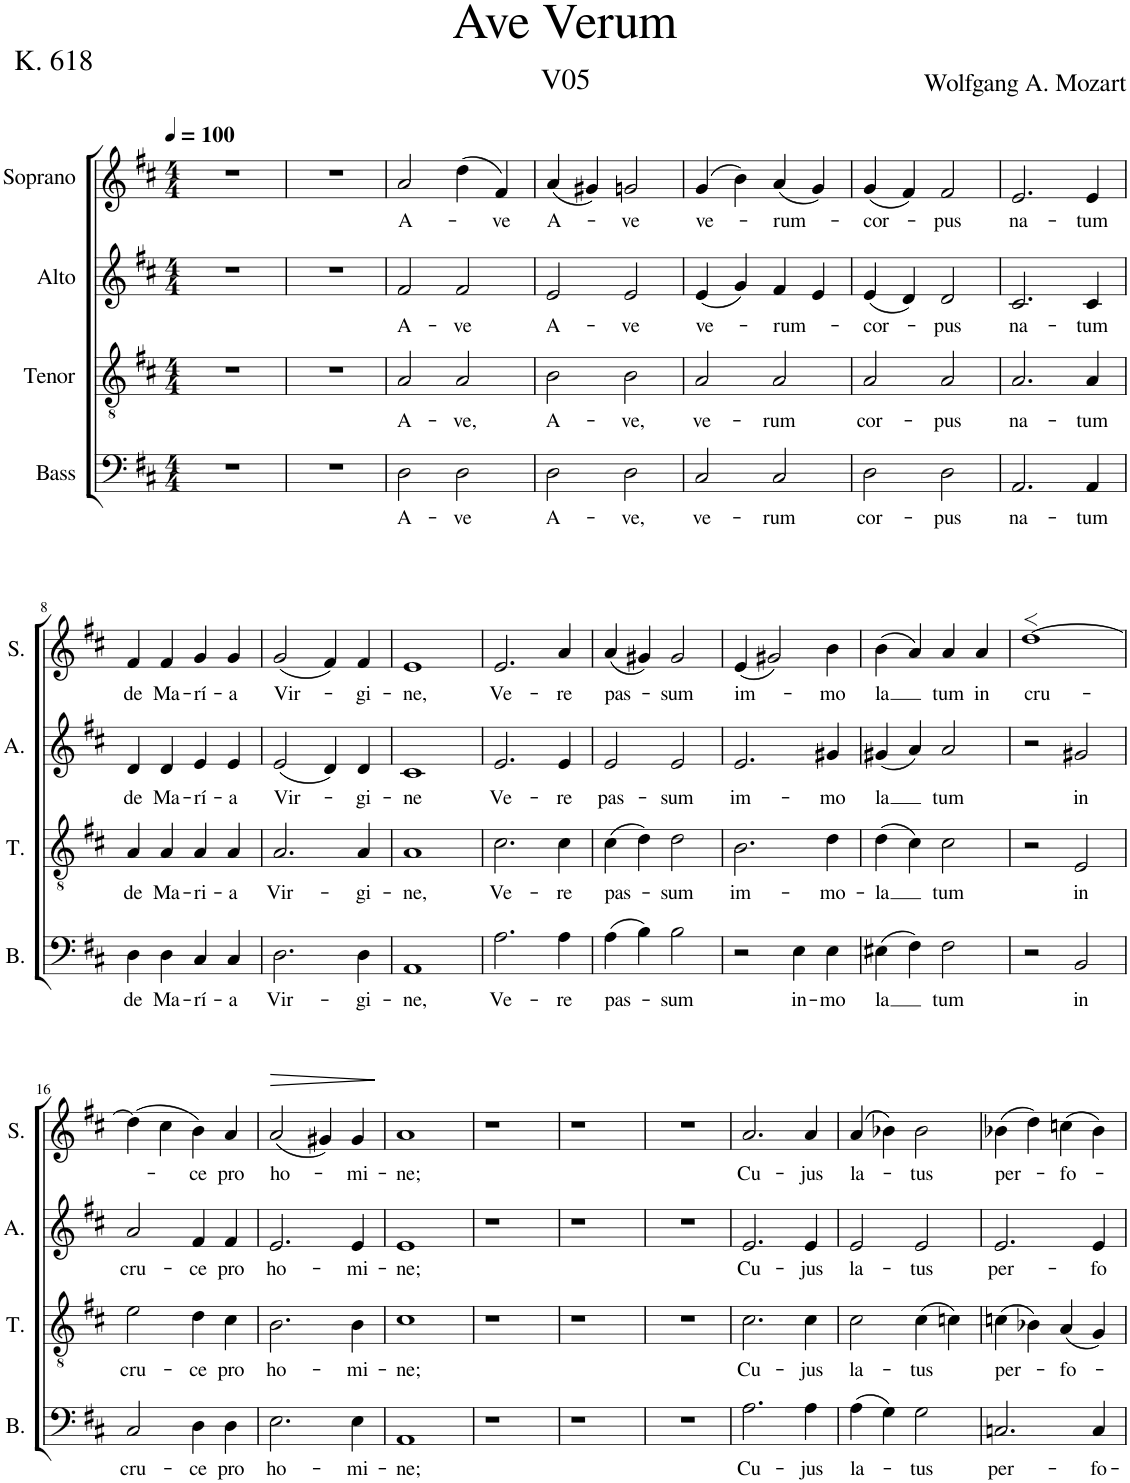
**kern	**text	**kern	**text	**kern	**text	**kern	**text	**dynam
*part4	*part4	*part3	*part3	*part2	*part2	*part1	*part1	*part1
*staff4	*staff4	*staff3	*staff3	*staff2	*staff2	*staff1	*staff1	*staff1
*I"Bass	*	*I"Tenor	*	*I"Alto	*	*I"Soprano	*	*
*I'B.	*	*I'T.	*	*I'A.	*	*I'S.	*	*
*clefF4	*	*clefGv2	*	*clefG2	*	*clefG2	*	*
*Trd7c12	*	*	*	*	*	*	*	*
*k[f#c#]	*	*k[f#c#]	*	*k[f#c#]	*	*k[f#c#]	*	*
*M4/4	*	*M4/4	*	*M4/4	*	*M4/4	*	*
*MM100	*	*MM100	*	*MM100	*	*MM100	*	*
=1	=1	=1	=1	=1	=1	=1	=1	=1
1r	.	1r	.	1r	.	1r	.	.
=2	=2	=2	=2	=2	=2	=2	=2	=2
1r	.	1r	.	1r	.	1r	.	.
=3	=3	=3	=3	=3	=3	=3	=3	=3
!	!LO:LY:b	!	!LO:LY:b	!	!LO:LY:b	!	!LO:LY:b	!
2D\	A-	2A/	A-	2f#/	A-	2a/	A-	.
!	!LO:LY:b	!	!LO:LY:b	!	!LO:LY:b	!	!	!
2D\	-ve	2A/	-ve,	2f#/	-ve	(4dd\	.	.
!	!	!	!	!	!	!	!LO:LY:b	!
.	.	.	.	.	.	4f#/)	-ve	.
=4	=4	=4	=4	=4	=4	=4	=4	=4
!	!LO:LY:b	!	!LO:LY:b	!	!LO:LY:b	!	!LO:LY:b	!
2D\	A-	2B\	A-	2e/	A-	(4a/	A-	.
.	.	.	.	.	.	4g#X/)	.	.
!	!LO:LY:b	!	!LO:LY:b	!	!LO:LY:b	!	!LO:LY:b	!
2D\	-ve,	2B\	-ve,	2e/	-ve	2gn/	-ve	.
=5	=5	=5	=5	=5	=5	=5	=5	=5
!	!LO:LY:b	!	!LO:LY:b	!	!LO:LY:b	!	!LO:LY:b	!
2C#/	ve-	2A/	ve-	(4e/	ve-	(4g/	ve-	.
.	.	.	.	4g/)	.	4b\)	.	.
!	!LO:LY:b	!	!LO:LY:b	!	!LO:LY:b	!	!LO:LY:b	!
2C#/	-rum	2A/	-rum	4f#/	-rum-	(4a/	-rum-	.
.	.	.	.	4e/	.	4g/)	.	.
=6	=6	=6	=6	=6	=6	=6	=6	=6
!	!LO:LY:b	!	!LO:LY:b	!	!LO:LY:b	!	!LO:LY:b	!
2D\	cor-	2A/	cor-	(4e/	-cor-	(4g/	-cor-	.
.	.	.	.	4d/)	.	4f#/)	.	.
!	!LO:LY:b	!	!LO:LY:b	!	!LO:LY:b	!	!LO:LY:b	!
2D\	-pus	2A/	-pus	2d/	-pus	2f#/	-pus	.
=7	=7	=7	=7	=7	=7	=7	=7	=7
!	!LO:LY:b	!	!LO:LY:b	!	!LO:LY:b	!	!LO:LY:b	!
2.AA/	na-	2.A/	na-	2.c#/	na-	2.e/	na-	.
!	!LO:LY:b	!	!LO:LY:b	!	!LO:LY:b	!	!LO:LY:b	!
4AA/	-tum	4A/	-tum	4c#/	-tum	4e/	-tum	.
!!LO:LB:g=z
=8	=8	=8	=8	=8	=8	=8	=8	=8
!	!LO:LY:b	!	!LO:LY:b	!	!LO:LY:b	!	!LO:LY:b	!
4D\	de	4A/	de	4d/	de	4f#/	de	.
!	!LO:LY:b	!	!LO:LY:b	!	!LO:LY:b	!	!LO:LY:b	!
4D\	Ma-	4A/	Ma-	4d/	Ma-	4f#/	Ma-	.
!	!LO:LY:b	!	!LO:LY:b	!	!LO:LY:b	!	!LO:LY:b	!
4C#/	-rí-	4A/	-ri-	4e/	-rí-	4g/	-rí-	.
!	!LO:LY:b	!	!LO:LY:b	!	!LO:LY:b	!	!LO:LY:b	!
4C#/	-a	4A/	-a	4e/	-a	4g/	-a	.
=9	=9	=9	=9	=9	=9	=9	=9	=9
!	!LO:LY:b	!	!LO:LY:b	!	!LO:LY:b	!	!LO:LY:b	!
2.D\	Vir-	2.A/	Vir-	(2e/	Vir-	(2g/	Vir-	.
.	.	.	.	4d/)	.	4f#/)	.	.
!	!LO:LY:b	!	!LO:LY:b	!	!LO:LY:b	!	!LO:LY:b	!
4D\	-gi-	4A/	-gi-	4d/	-gi-	4f#/	-gi-	.
=10	=10	=10	=10	=10	=10	=10	=10	=10
!	!LO:LY:b	!	!LO:LY:b	!	!LO:LY:b	!	!LO:LY:b	!
1AA	-ne,	1A	-ne,	1c#	-ne	1e	-ne,	.
=11	=11	=11	=11	=11	=11	=11	=11	=11
!	!LO:LY:b	!	!LO:LY:b	!	!LO:LY:b	!	!LO:LY:b	!
2.A\	Ve-	2.c#\	Ve-	2.e/	Ve-	2.e/	Ve-	.
!	!LO:LY:b	!	!LO:LY:b	!	!LO:LY:b	!	!LO:LY:b	!
4A\	-re	4c#\	-re	4e/	-re	4a/	-re	.
=12	=12	=12	=12	=12	=12	=12	=12	=12
!	!LO:LY:b	!	!LO:LY:b	!	!LO:LY:b	!	!LO:LY:b	!
(4A\	pas-	(4c#\	pas-	2e/	pas-	(4a/	pas-	.
4B\)	.	4d\)	.	.	.	4g#X/)	.	.
!	!LO:LY:b	!	!LO:LY:b	!	!LO:LY:b	!	!LO:LY:b	!
2B\	-sum	2d\	-sum	2e/	-sum	2g#/	-sum	.
=13	=13	=13	=13	=13	=13	=13	=13	=13
!	!	!	!LO:LY:b	!	!LO:LY:b	!	!LO:LY:b	!
2r	.	2.B\	im-	2.e/	im-	(4e/	im-	.
.	.	.	.	.	.	2g#X/)	.	.
!	!LO:LY:b	!	!	!	!	!	!	!
4E\	in-	.	.	.	.	.	.	.
!	!LO:LY:b	!	!LO:LY:b	!	!LO:LY:b	!	!LO:LY:b	!
4E\	-mo	4d\	-mo-	4g#X/	-mo	4b\	-mo	.
=14	=14	=14	=14	=14	=14	=14	=14	=14
!	!LO:LY:b	!	!LO:LY:b	!	!LO:LY:b	!	!LO:LY:b	!
(4E#X\	-la	(4d\	-la	(4g#X/	-la	(4b\	-la	.
4F#\)	.	4c#\)	.	4a/)	.	4a/)	.	.
!	!LO:LY:b	!	!LO:LY:b	!	!LO:LY:b	!	!LO:LY:b	!
2F#\	tum	2c#\	tum	2a/	tum	4a/	tum	.
!	!	!	!	!	!	!	!LO:LY:b	!
.	.	.	.	.	.	4a/	in	.
=15	=15	=15	=15	=15	=15	=15	=15	=15
!	!	!	!	!	!	!	!LO:LY:b	!
2r	.	2r	.	2r	.	[1dd>	cru-	.
!	!LO:LY:b	!	!LO:LY:b	!	!LO:LY:b	!	!	!
2BB/	in	2E/	in	2g#X/	in	.	.	.
!!LO:LB:g=z
=16	=16	=16	=16	=16	=16	=16	=16	=16
!	!LO:LY:b	!	!LO:LY:b	!	!LO:LY:b	!	!	!
2C#/	cru-	2e\	cru-	2a/	cru-	(4dd\]	.	.
.	.	.	.	.	.	4cc#\	.	.
!	!LO:LY:b	!	!LO:LY:b	!	!LO:LY:b	!	!LO:LY:b	!
4D\	-ce	4d\	-ce	4f#/	-ce	4b\)	-ce	.
!	!LO:LY:b	!	!LO:LY:b	!	!LO:LY:b	!	!LO:LY:b	!
4D\	pro	4c#\	pro	4f#/	pro	4a/	pro	.
=17	=17	=17	=17	=17	=17	=17	=17	=17
!	!LO:LY:b	!	!LO:LY:b	!	!LO:LY:b	!	!LO:LY:b	!LO:HP:b
2.E\	ho-	2.B\	ho-	2.e/	ho-	(2a/	ho-	>
.	.	.	.	.	.	4g#X/)	.	.
!	!LO:LY:b	!	!LO:LY:b	!	!LO:LY:b	!	!LO:LY:b	!
4E\	-mi-	4B\	-mi-	4e/	-mi-	4g#/	-mi-	.
.	.	.	.	.	.	.	.	]
=18	=18	=18	=18	=18	=18	=18	=18	=18
!	!LO:LY:b	!	!LO:LY:b	!	!LO:LY:b	!	!LO:LY:b	!
1AA	-ne;	1c#	-ne;	1e	-ne;	1a	-ne;	.
=19	=19	=19	=19	=19	=19	=19	=19	=19
1r	.	1r	.	1r	.	1r	.	.
=20	=20	=20	=20	=20	=20	=20	=20	=20
1r	.	1r	.	1r	.	1r	.	.
=21	=21	=21	=21	=21	=21	=21	=21	=21
1r	.	1r	.	1r	.	1r	.	.
=22	=22	=22	=22	=22	=22	=22	=22	=22
!	!LO:LY:b	!	!LO:LY:b	!	!LO:LY:b	!	!LO:LY:b	!
2.A\	Cu-	2.c#\	Cu-	2.e/	Cu-	2.a/	Cu-	.
!	!LO:LY:b	!	!LO:LY:b	!	!LO:LY:b	!	!LO:LY:b	!
4A\	-jus	4c#\	-jus	4e/	-jus	4a/	-jus	.
=23	=23	=23	=23	=23	=23	=23	=23	=23
!	!LO:LY:b	!	!LO:LY:b	!	!LO:LY:b	!	!LO:LY:b	!
(4A\	la-	2c#\	la-	2e/	la-	(4a/	la-	.
4G\)	.	.	.	.	.	4b-X\)	.	.
!	!LO:LY:b	!	!LO:LY:b	!	!LO:LY:b	!	!LO:LY:b	!
2G\	-tus	(4c#\	-tus	2e/	-tus	2b-\	-tus	.
.	.	4cn\)	.	.	.	.	.	.
=24	=24	=24	=24	=24	=24	=24	=24	=24
!	!LO:LY:b	!	!LO:LY:b	!	!LO:LY:b	!	!LO:LY:b	!
2.Cn/	per-	(4cn\	per-	2.e/	per-	(4b-X\	per-	.
.	.	4B-X\)	.	.	.	4dd\)	.	.
!	!	!	!LO:LY:b	!	!	!	!LO:LY:b	!
.	.	(4A/	fo-	.	.	(4ccn\	-fo-	.
!	!LO:LY:b	!	!	!	!LO:LY:b	!	!	!
4C/	-fo-	4G/)	.	4e/	-fo	4b-\)	.	.
=	=	=	=	=	=	=	=	=
*-	*-	*-	*-	*-	*-	*-	*-	*-
